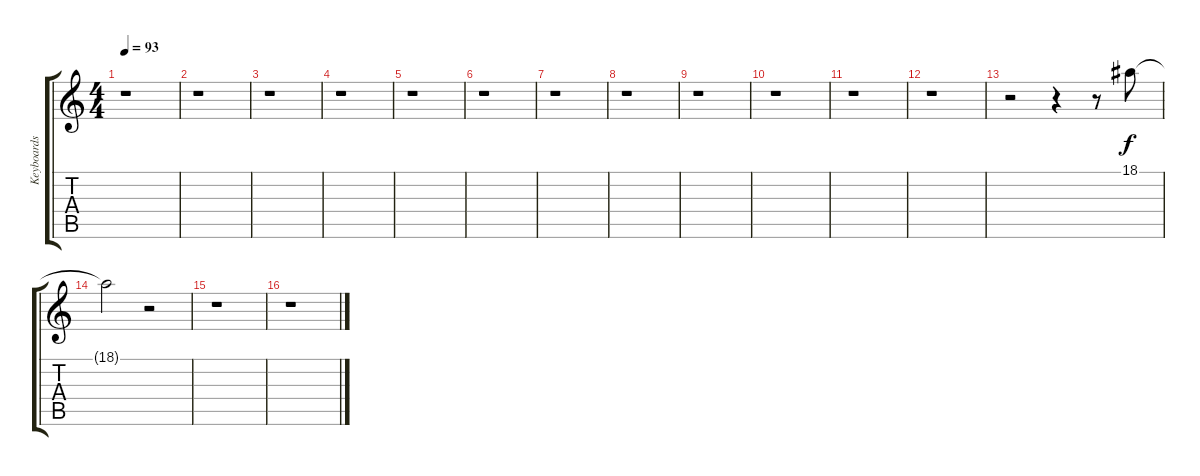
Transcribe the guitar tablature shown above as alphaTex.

\track ("Keyboards" "Keyboards") {instrument celesta}
\staff {score tabs}
\tuning (E4 B3 G3 D3 A2 E2) {hide}
\ts (4 4)
\tempo 93
\clef g2
\ks c
r.1{dy f instrument celesta} |
r.1 |
r.1 |
r.1 |
r.1 |
r.1 |
r.1 |
r.1 |
r.1 |
r.1 |
r.1 |
r.1 |
r.2 r.4 r.8 18.1.8 |
18.1{t}.2 r.2 |
r.1 |
r.1
